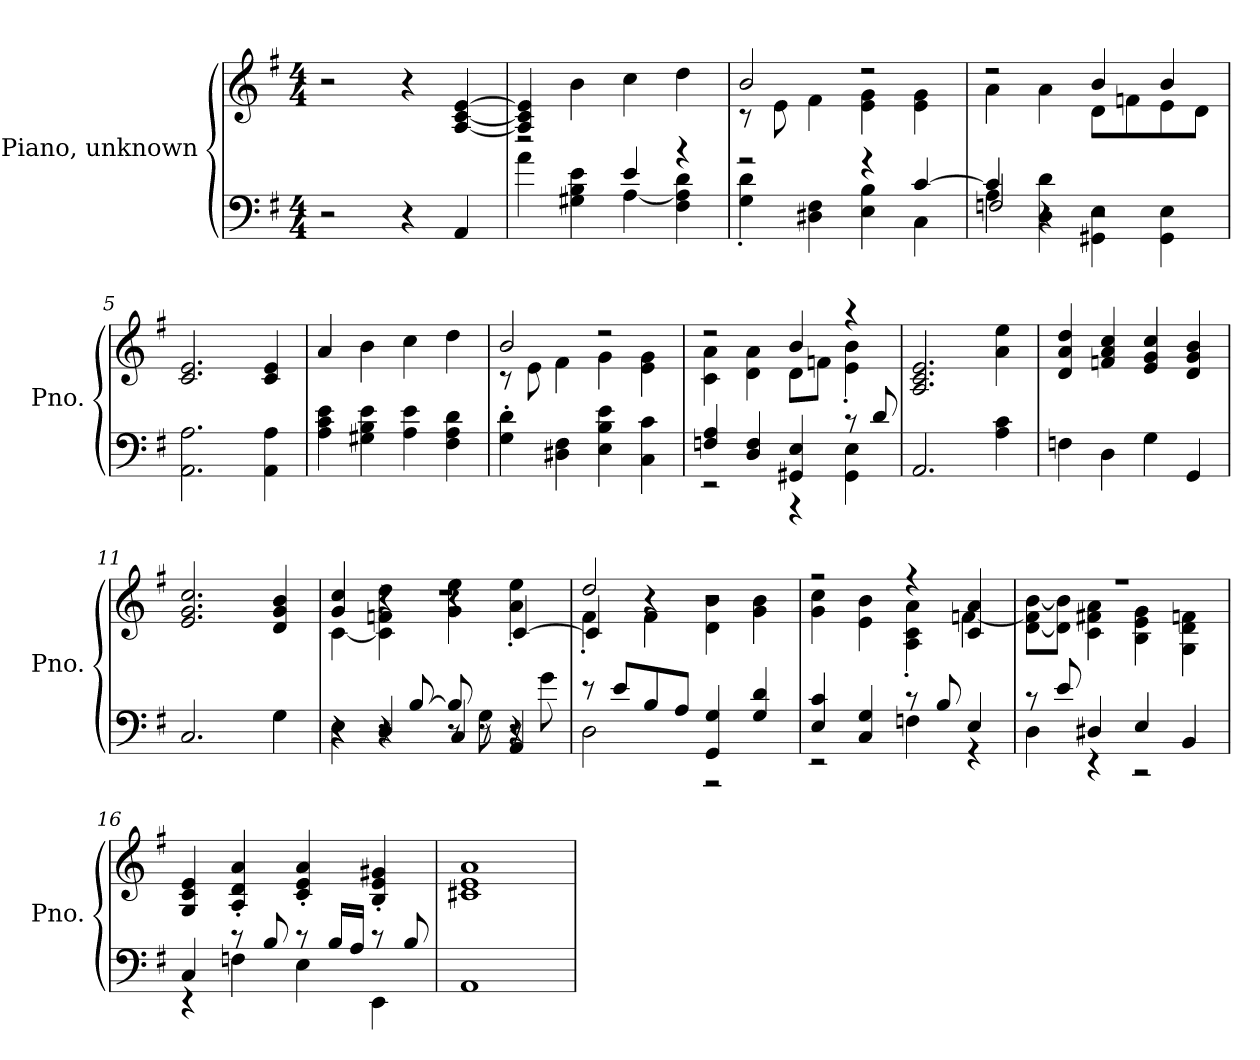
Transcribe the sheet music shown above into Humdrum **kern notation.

**kern	**kern
*part1	*part1
*staff2	*staff1
*I"Piano, unknown	*
*I'Pno.	*
*clefF4	*clefG2
*k[f#]	*k[f#]
*M4/4	*M4/4
*MM120	*MM120
=1	=1
2r	2r
4r	4r
4AA/	[4A/ [4c/ [4e/
=2	=2
*^	*
2r	4a\	4A/] 4c/] 4e/]
.	4G#X\ 4B\ 4e\	4b\
4e/	[4A\	4cc\
4r	4F#\ 4A\] 4d\	4dd\
=3	=3	=3
*	*	*^
2r	4G\' 4d\'	2b/	8r
.	.	.	8e\
.	4D#X\ 4F#\	.	4f#\
4r	4E\ 4B\	2r	4e\ 4g\
[4c/	4C\	.	4e\ 4g\
=4	=4	=4	=4
*	*^	*	*
4c/]	4A\	2Fn/	2r	4a\
4r	4D\ 4d\	.	.	4a\
2r	4GG#X\ 4E\	2r	4b/	8d\L
.	.	.	.	8fn\
.	4GG#\ 4E\	.	4b/	8e\
.	.	.	.	8d\J
*v	*v	*v	*	*
*	*v	*v
=5	=5
2.AA\ 2.A\	2.c/ 2.e/
4AA\ 4A\	4c/ 4e/
=6	=6
4A\ 4c\ 4e\	4a/
4G#X\ 4B\ 4e\	4b\
4A\ 4e\	4cc\
4F#\ 4A\ 4d\	4dd\
=7	=7
*	*^
4G\' 4d\'	2b/	8r
.	.	8e\
4D#X\ 4F#\	.	4f#\
4E\ 4B\ 4e\	2r	4g\
4C\ 4c\	.	4e\ 4g\
!!LO:LB:g=z	!!
=8	=8	=8
*^	*	*
4Fn/ 4A/	2r	2r	4c\ 4a\
4D/ 4F/	.	.	4d\ 4a\
4GG#X/ 4E/	4r	4b/	8d\L
.	.	.	8fn\J
8r	4GG#\ 4E\	4r	4e\' 4b\'
8d/	.	.	.
*v	*v	*	*
*	*v	*v
=9	=9
2.AA/	2.A/ 2.c/ 2.e/
4A\ 4c\	4a\ 4ee\
=10	=10
4Fn\	4d/ 4a/ 4dd/
4D\	4fn/ 4a/ 4cc/
4G\	4e/ 4g/ 4cc/
4GG/	4d/ 4g/ 4b/
=11	=11
2.C/	2.e/ 2.g/ 2.cc/
4G\	4d/ 4g/ 4b/
=12	=12
*^	*^
*	*^	*	*^
4r	4E\	4r	1r	[4c\	4g/ 4cc/
8r	4r	4D/	.	4c\] 4fn\ 4dd\	4r
[8B/	.	.	.	.	.
8B/]	8r	4C/	.	4g\ 4ee\	4r
8r	8G\	.	.	.	.
4r	8r	4AA/	.	4a\' 4ee\'	[4c/
.	8g\	.	.	.	.
*	*v	*v	*	*	*
=13	=13	=13	=13	=13
8r	2D\	2dd/	4f#'\	4c/]
8e/L	.	.	.	.
8B/	.	.	4f#\	4r
8A/J	.	.	.	.
4GG/ 4G/	2r	2r	4d\ 4b\	2r
4G/ 4d/	.	.	4g\ 4b\	.
*	*	*	*v	*v
!!LO:LB:g=z
=14	=14	=14	=14
4E/ 4c/	2r	2r	4g\ 4cc\
4C/ 4G/	.	.	4e\ 4b\
8r	4Fn\	4r	4A\' 4c\' 4a\'
8B/	.	.	.
4E/	4r	4c/ 4a/	[4fn\
=15	=15	=15	=15
8r	4D\	1r	[8d\ 8f\] [8b\L
8e/	.	.	8d\] 8b\]J
4D#X/	4r	.	4c\ 4f#X\ 4a\
4E/	2r	.	4B\ 4e\ 4g\
4BB/	.	.	4G\ 4d\ 4fn\
*	*	*v	*v
=16	=16	=16
4C/	4r	4G/ 4c/ 4e/
8r	4Fn\	4A/' 4d/' 4a/'
8B/	.	.
8r	4E\	4c/' 4e/' 4a/'
16B/LL	.	.
16A/JJ	.	.
8r	4EE\	4B/' 4e/' 4g#X/'
8B/	.	.
*v	*v	*
=17	=17
1AA	1c#X 1e 1a
=	=
*-	*-
